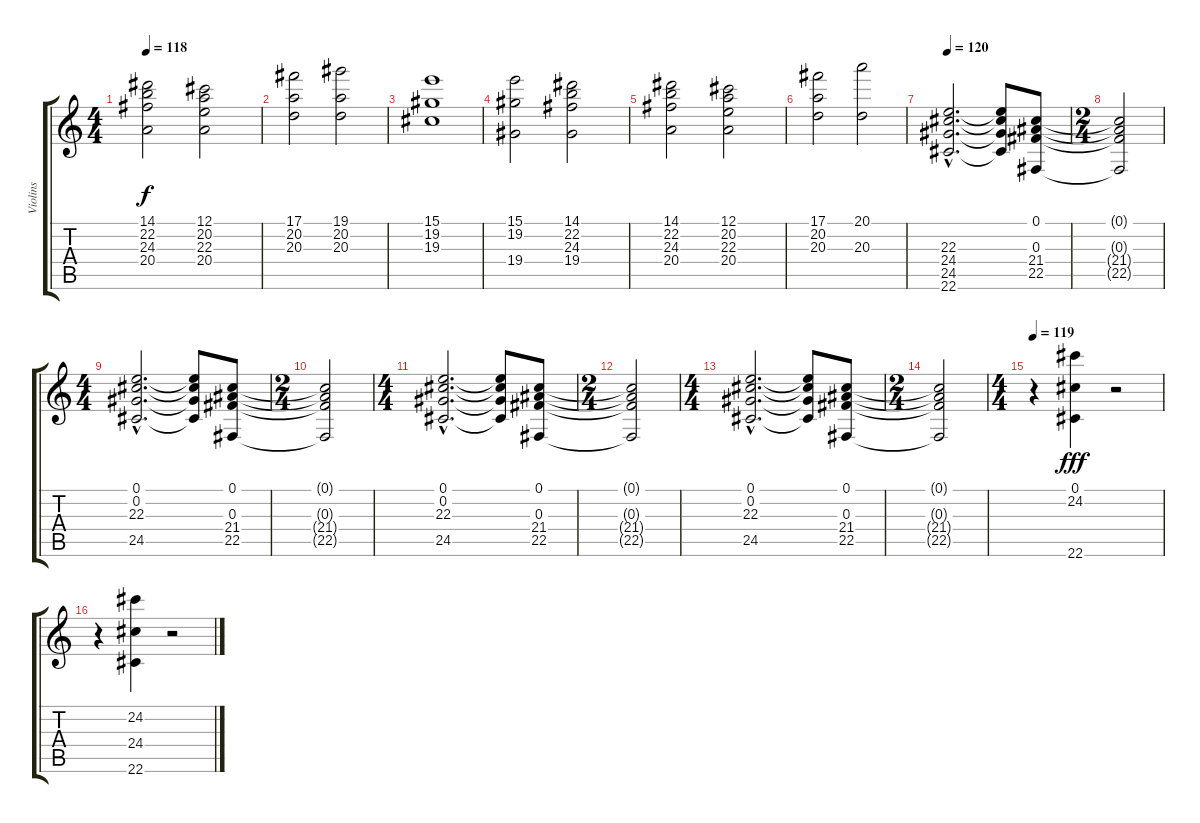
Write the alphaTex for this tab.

\track ("Violins" "Violins") {instrument stringensemble1}
\staff {score tabs}
\tuning (Db5 Db4 Gb3 Db3 Ab2 Eb2) {hide}
\ts (4 4)
\tempo 118
\clef g2
\ks c
(14.1 22.2 24.3 20.4).2{dy f} (12.1 20.2 22.3 20.4).2 |
(17.1 20.2 20.3).2 (19.1 20.2 20.3).2 |
(15.1 19.2 19.3).1 |
(15.1 19.2 19.4).2 (14.1 22.2 24.3 19.4).2 |
(14.1 22.2 24.3 20.4).2 (12.1 20.2 22.3 20.4).2 |
(17.1 20.2 20.3).2 (20.1 20.3).2 |
\tempo 120
(22.3{hac} 24.4{hac} 24.5{hac} 22.6{hac}).2{d} (22.3{t} 24.4{t} 24.5{t} 22.6{t}).8 (0.1 0.3 21.4 22.5).8 |
\ts (2 4)
(0.1{t} 0.3{t} 21.4{t} 22.5{t}).2 |
\ts (4 4)
(0.1{hac} 0.2{hac} 22.3{hac} 24.5{hac}).2{d} (0.1{t} 0.2{t} 22.3{t} 24.5{t}).8 (0.1 0.3 21.4 22.5).8 |
\ts (2 4)
(0.1{t} 0.3{t} 21.4{t} 22.5{t}).2 |
\ts (4 4)
(0.1{hac} 0.2{hac} 22.3{hac} 24.5{hac}).2{d} (0.1{t} 0.2{t} 22.3{t} 24.5{t}).8 (0.1 0.3 21.4 22.5).8 |
\ts (2 4)
(0.1{t} 0.3{t} 21.4{t} 22.5{t}).2 |
\ts (4 4)
(0.1{hac} 0.2{hac} 22.3{hac} 24.5{hac}).2{d} (0.1{t} 0.2{t} 22.3{t} 24.5{t}).8 (0.1 0.3 21.4 22.5).8 |
\ts (2 4)
(0.1{t} 0.3{t} 21.4{t} 22.5{t}).2 |
\ts (4 4)
\tempo 119
r.4 (0.1 24.2 22.6).4{dy fff} r.2 |
r.4 (24.2 24.4 22.6).4 r.2
